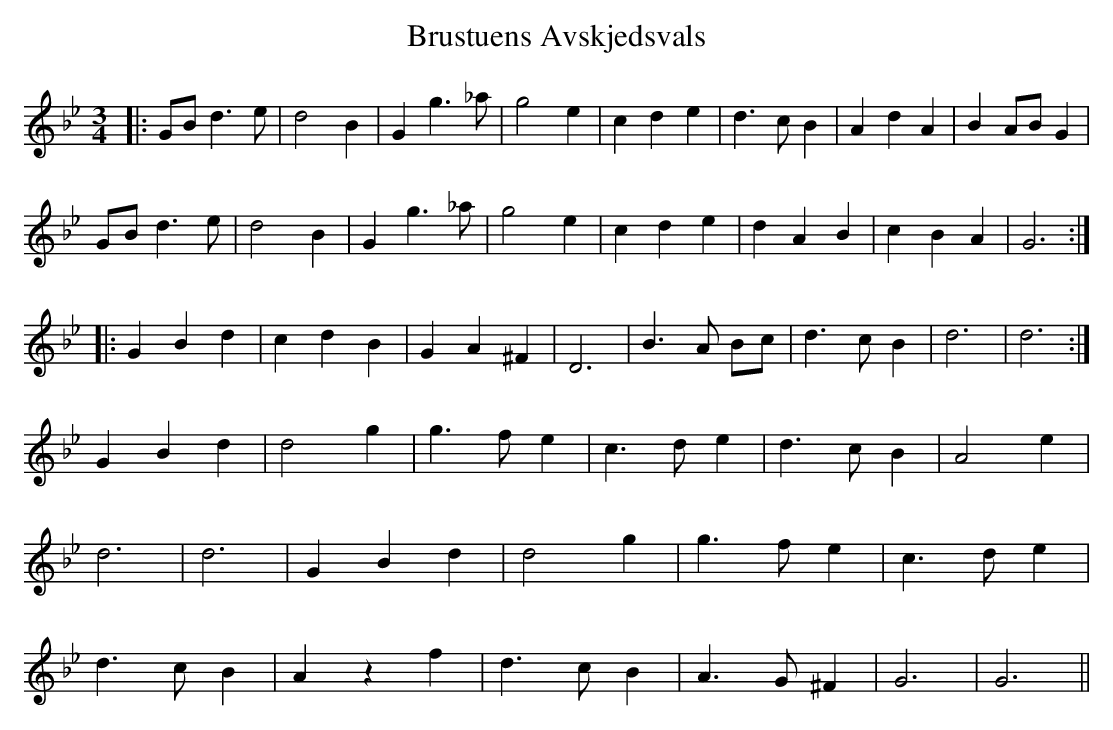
X:1
T: Brustuens Avskjedsvals
M: 3/4
L: 1/8
K: Gmin
|:GB d3e|d4B2|G2g3_a|g4e2|c2d2e2|d3c B2|A2d2A2|B2AB G2|
GB d3e|d4B2|G2g3_a|g4e2|c2d2e2|d2A2B2|c2B2A2|G6:|
|:G2B2d2|c2d2B2|G2A2 ^F2|D6|B3A Bc|d3c B2|d6|d6:|
G2B2d2|d4g2|g3f e2|c3d e2|d3c B2|A4e2|
d6|d6|G2B2d2|d4g2|g3f e2|c3d e2|
d3c B2|A2z2f2|d3c B2|A3G ^F2|G6|G6||
